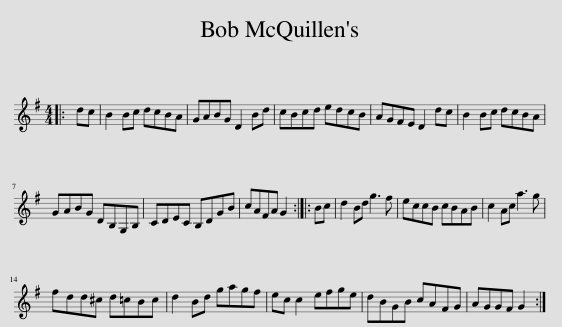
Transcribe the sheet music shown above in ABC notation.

X:1
L:1/8
M:4/4
I:linebreak $
K:G
V:1 treble
V:1
|: dc | B2 Bc dcBA | GABG D2 Bd | cBcd edcB | AGFE D2 dc | %5
 B2 Bc dcBA |$ GABG DB,G,B, | CDEC B,DGB | cAFA G2 :: Bc | %10
 d2 Bd g3 f | eccB cBAB | c2 Ac a3 g |$ fdd^c d=cBc | d2 Bd gagf | %15
 ec c2 efge | dBGB cAFG | AGGF G2 :| %18
